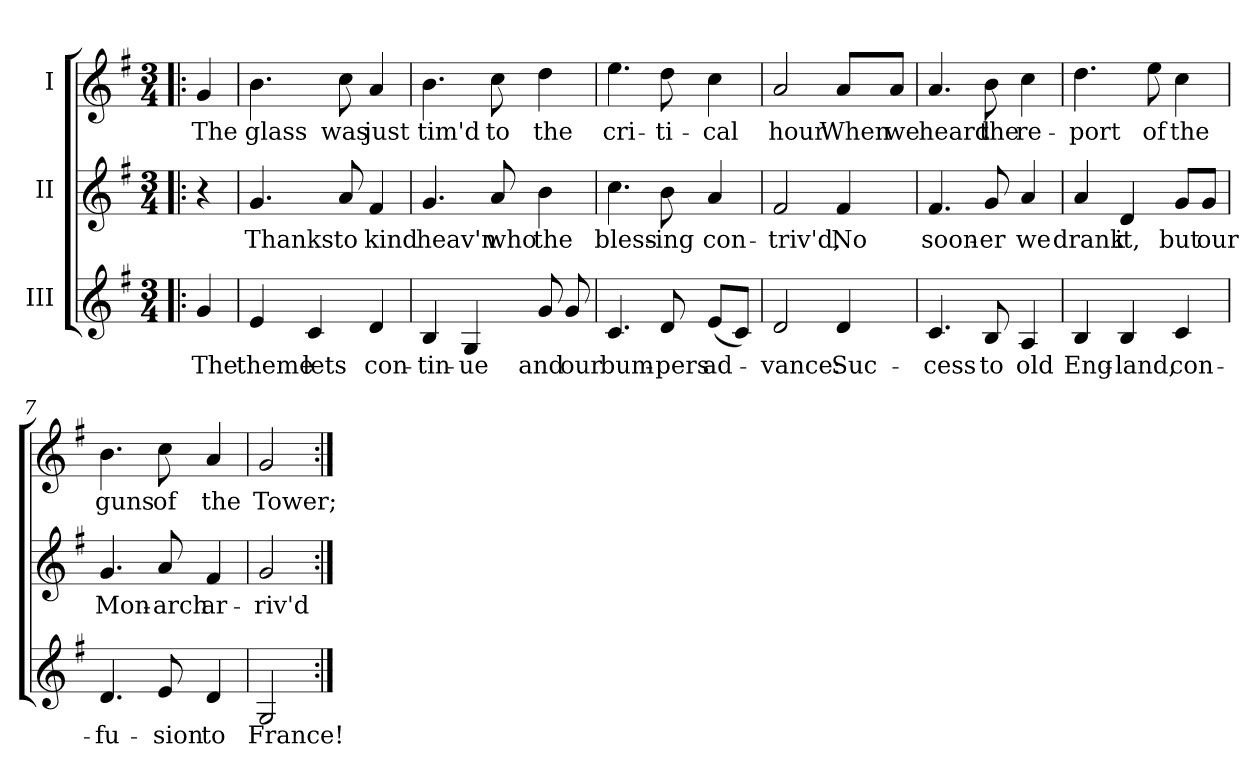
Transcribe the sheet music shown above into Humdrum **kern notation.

**kern	**text	**kern	**text	**kern	**text
*part3	*part3	*part2	*part2	*part1	*part1
*staff3	*staff3	*staff2	*staff2	*staff1	*staff1
*I"III	*	*I"II	*	*I"I	*
*clefG2	*	*clefG2	*	*clefG2	*
*k[f#]	*	*k[f#]	*	*k[f#]	*
*M3/4	*	*M3/4	*	*M3/4	*
*MM70	*	*MM70	*	*MM70	*
=!|:	=!|:	=!|:	=!|:	=!|:	=!|:
!	!LO:LY:b	!	!	!	!LO:LY:b
4g/	The	4r	.	4g/	The
=1	=1	=1	=1	=1	=1
!	!LO:LY:b	!	!LO:LY:b	!	!LO:LY:b
4e/	theme	4.g/	Thanks	4.b\	glass
!	!LO:LY:b	!	!	!	!
4c/	lets	.	.	.	.
!	!	!	!LO:LY:b	!	!LO:LY:b
.	.	8a/	to	8cc\	was
!	!LO:LY:b	!	!LO:LY:b	!	!LO:LY:b
4d/	con-	4f#/	kind	4a/	just
=2	=2	=2	=2	=2	=2
!	!LO:LY:b	!	!LO:LY:b	!	!LO:LY:b
4B/	-tin-	4.g/	heav'n	4.b\	tim'd
!	!LO:LY:b	!	!	!	!
4G/	-ue	.	.	.	.
!	!	!	!LO:LY:b	!	!LO:LY:b
.	.	8a/	who	8cc\	to
!	!LO:LY:b	!	!LO:LY:b	!	!LO:LY:b
8g/	and	4b\	the	4dd\	the
!	!LO:LY:b	!	!	!	!
8g/	our	.	.	.	.
=3	=3	=3	=3	=3	=3
!	!LO:LY:b	!	!LO:LY:b	!	!LO:LY:b
4.c/	bum-	4.cc\	bless-	4.ee\	cri-
!	!LO:LY:b	!	!LO:LY:b	!	!LO:LY:b
8d/	-pers	8b\	-ing	8dd\	-ti-
!	!LO:LY:b	!	!LO:LY:b	!	!LO:LY:b
(<8e/L	ad-	4a/	con-	4cc\	-cal
8c/J)	.	.	.	.	.
=4	=4	=4	=4	=4	=4
!	!LO:LY:b	!	!LO:LY:b	!	!LO:LY:b
2d/	-vance:	2f#/	-triv'd,	2a/	hour
!	!LO:LY:b	!	!LO:LY:b	!	!LO:LY:b
4d/	Suc-	4f#/	No	8a/L	When
!	!	!	!	!	!LO:LY:b
.	.	.	.	8a/J	we
!!LO:LB:g=z
=5	=5	=5	=5	=5	=5
!	!LO:LY:b	!	!LO:LY:b	!	!LO:LY:b
4.c/	-cess	4.f#/	soon-	4.a/	heard
!	!LO:LY:b	!	!LO:LY:b	!	!LO:LY:b
8B/	to	8g/	-er	8b\	the
!	!LO:LY:b	!	!LO:LY:b	!	!LO:LY:b
4A/	old	4a/	we	4cc\	re-
=6	=6	=6	=6	=6	=6
!	!LO:LY:b	!	!LO:LY:b	!	!LO:LY:b
4B/	Eng-	4a/	drank	4.dd\	-port
!	!LO:LY:b	!	!LO:LY:b	!	!
4B/	-land,	4d/	it,	.	.
!	!	!	!	!	!LO:LY:b
.	.	.	.	8ee\	of
!	!LO:LY:b	!	!LO:LY:b	!	!LO:LY:b
4c/	con-	8g/L	but	4cc\	the
!	!	!	!LO:LY:b	!	!
.	.	8g/J	our	.	.
=7	=7	=7	=7	=7	=7
!	!LO:LY:b	!	!LO:LY:b	!	!LO:LY:b
4.d/	-fu-	4.g/	Mon-	4.b\	guns
!	!LO:LY:b	!	!LO:LY:b	!	!LO:LY:b
8e/	-sion	8a/	-arch	8cc\	of
!	!LO:LY:b	!	!LO:LY:b	!	!LO:LY:b
4d/	to	4f#/	ar-	4a/	the
=8	=8	=8	=8	=8	=8
!	!LO:LY:b	!	!LO:LY:b	!	!LO:LY:b
2G/	France!	2g/	-riv'd	2g/	Tower;
=:|!	=:|!	=:|!	=:|!	=:|!	=:|!
*-	*-	*-	*-	*-	*-
